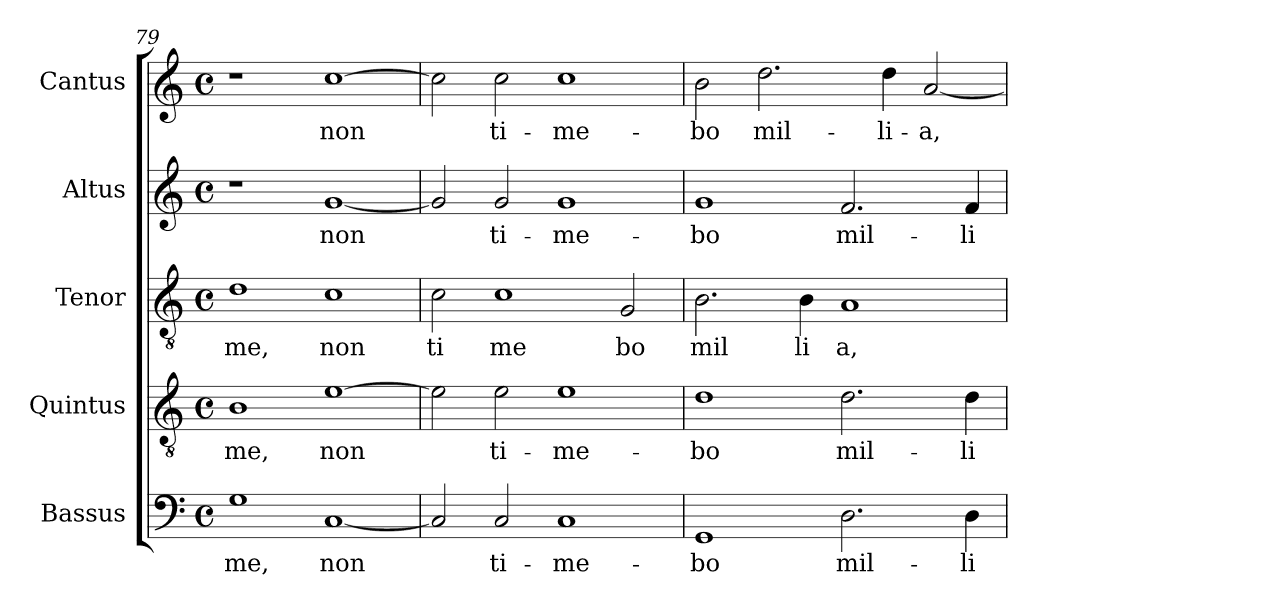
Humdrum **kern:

**kern	**text	**kern	**text	**kern	**text	**kern	**text	**kern	**text
*part5	*part5	*part4	*part4	*part3	*part3	*part2	*part2	*part1	*part1
*staff5	*staff5	*staff4	*staff4	*staff3	*staff3	*staff2	*staff2	*staff1	*staff1
*I"Bassus	*	*I"Quintus	*	*I"Tenor	*	*I"Altus	*	*I"Cantus	*
*clefF4	*	*clefGv2	*	*clefGv2	*	*clefG2	*	*clefG2	*
*M4/4	*	*M4/4	*	*M4/4	*	*M4/4	*	*M4/4	*
*met(c)	*	*met(c)	*	*met(c)	*	*met(c)	*	*met(c)	*
=79	=79	=79	=79	=79	=79	=79	=79	=79	=79
!	!LO:LY:b:cj	!	!LO:LY:b:cj	!	!LO:LY:b:cj	!	!	!	!
1G	me,	1B	me,	1d	me,	1r	.	1r	.
!	!LO:LY:b	!	!LO:LY:b	!	!LO:LY:b:cj	!	!LO:LY:b	!	!LO:LY:b
[<1C	non	[>1e	non	1c	non	[<1g	non	[>1cc	non
=80	=80	=80	=80	=80	=80	=80	=80	=80	=80
!	!	!	!	!	!LO:LY:b:cj	!	!	!	!
2C/]	.	2e\]	.	2c\	ti	2g/]	.	2cc\]	.
!	!LO:LY:b:cj	!	!LO:LY:b:cj	!	!LO:LY:b:cj	!	!LO:LY:b:cj	!	!LO:LY:b:cj
2C/	ti-	2e\	ti-	1c	me	2g/	ti-	2cc\	ti-
!	!LO:LY:b:cj	!	!LO:LY:b:cj	!	!	!	!LO:LY:b:cj	!	!LO:LY:b:cj
1C	-me-	1e	-me-	.	.	1g	-me-	1cc	-me-
!	!	!	!	!	!LO:LY:b:cj	!	!	!	!
.	.	.	.	2G/	bo	.	.	.	.
=81	=81	=81	=81	=81	=81	=81	=81	=81	=81
!	!LO:LY:b:cj	!	!LO:LY:b:cj	!	!LO:LY:b:cj	!	!LO:LY:b:cj	!	!LO:LY:b:cj
1GG	-bo	1d	-bo	2.B\	mil	1g	-bo	2b\	-bo
!	!	!	!	!	!	!	!	!	!LO:LY:b:cj
.	.	.	.	.	.	.	.	2.dd\	mil-
!	!	!	!	!	!LO:LY:b:cj	!	!	!	!
.	.	.	.	4B\	li	.	.	.	.
!	!LO:LY:b:cj	!	!LO:LY:b:cj	!	!LO:LY:b:cj	!	!LO:LY:b:cj	!	!
2.D\	mil-	2.d\	mil-	1A	a,	2.f/	mil-	.	.
!	!	!	!	!	!	!	!	!	!LO:LY:b:cj
.	.	.	.	.	.	.	.	4dd\	-li-
!	!	!	!	!	!	!	!	!	!LO:LY:b:cj
.	.	.	.	.	.	.	.	[<2a/	-a,
!	!LO:LY:b:cj	!	!LO:LY:b:cj	!	!	!	!LO:LY:b:cj	!	!
4D\	-li-	4d\	-li-	.	.	4f/	-li-	.	.
=	=	=	=	=	=	=	=	=	=
*-	*-	*-	*-	*-	*-	*-	*-	*-	*-
